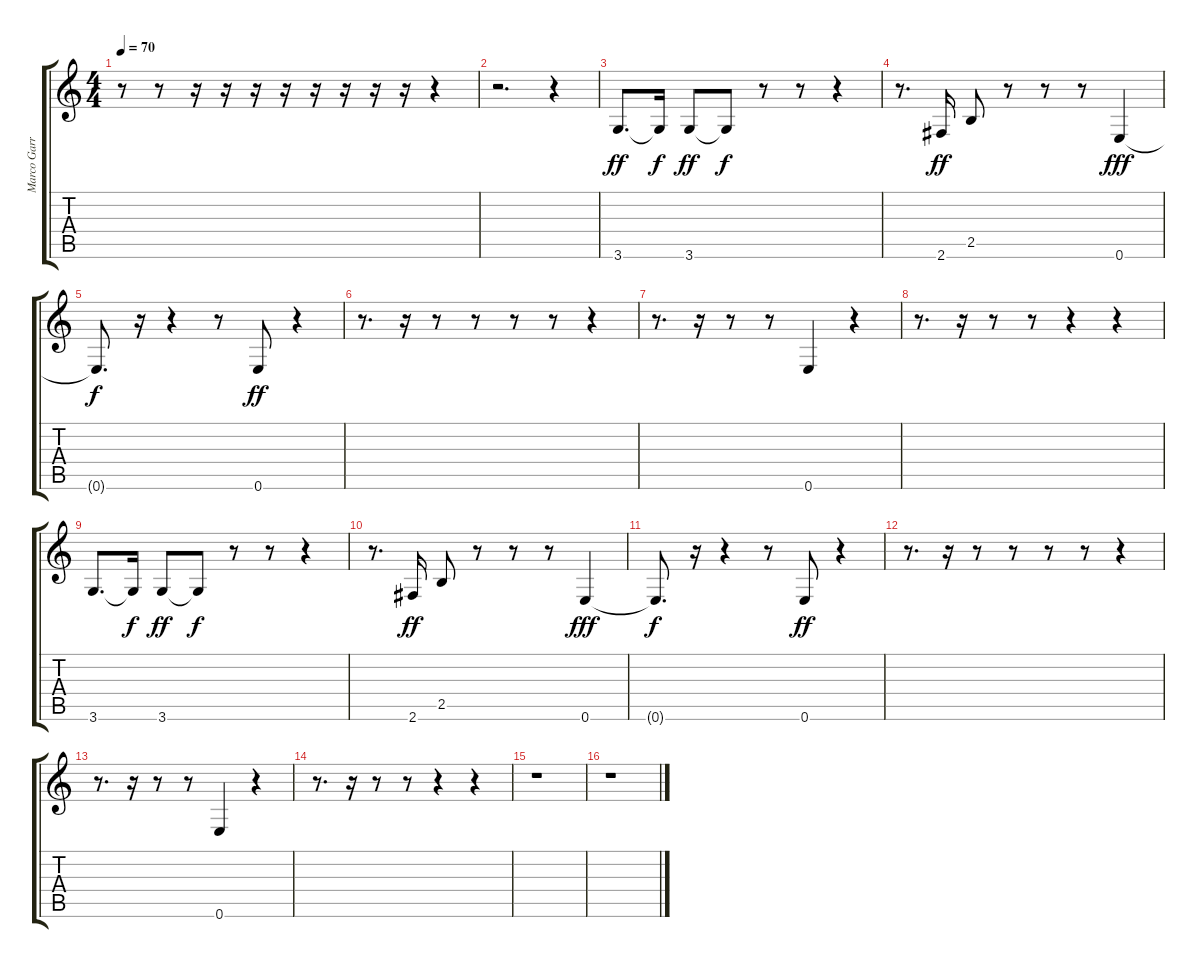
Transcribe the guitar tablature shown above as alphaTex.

\track ("Marco Garrincha" "Marco Garr") {instrument electricbassfinger}
\staff {score tabs}
\tuning (E4 B3 G3 D3 A2 E2) {hide}
\ts (4 4)
\tempo 70
\clef g2
\ks c
r.8{dy ff} r.8 r.16 r.16 r.16 r.16 r.16 r.16 r.16 r.16 r.4 |
r.2{d} r.4 |
3.6.8{d} 3.6{t}.16{dy f} 3.6.8{dy ff} 3.6{t}.8{dy f} r.8 r.8 r.4 |
r.8{d} 2.6.16{dy ff} 2.5.8 r.8 r.8 r.8 0.6.4{dy fff} |
0.6{t}.8{d dy f} r.16 r.4 r.8 0.6.8{dy ff} r.4 |
r.8{d} r.16 r.8 r.8 r.8 r.8 r.4 |
r.8{d} r.16 r.8 r.8 0.6.4 r.4 |
r.8{d} r.16 r.8 r.8 r.4 r.4 |
3.6.8{d} 3.6{t}.16{dy f} 3.6.8{dy ff} 3.6{t}.8{dy f} r.8 r.8 r.4 |
r.8{d} 2.6.16{dy ff} 2.5.8 r.8 r.8 r.8 0.6.4{dy fff} |
0.6{t}.8{d dy f} r.16 r.4 r.8 0.6.8{dy ff} r.4 |
r.8{d} r.16 r.8 r.8 r.8 r.8 r.4 |
r.8{d} r.16 r.8 r.8 0.6.4 r.4 |
r.8{d} r.16 r.8 r.8 r.4 r.4 |
r.1 |
r.1
